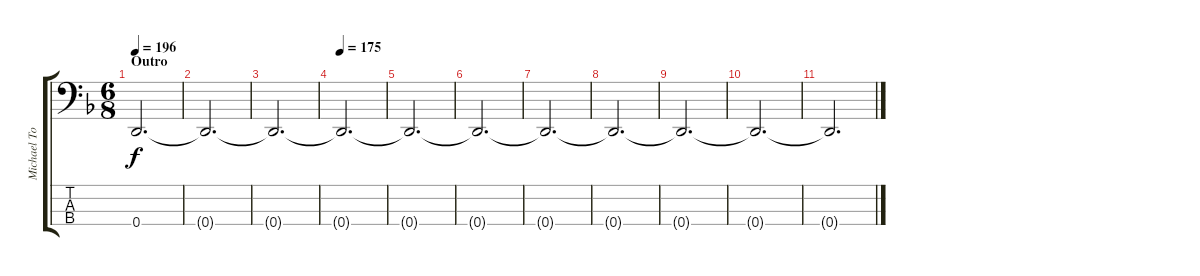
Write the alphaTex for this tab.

\track ("Michael Todd - Bass" "Michael To") {instrument electricbassfinger}
\staff {score tabs}
\tuning (G2 D2 A1 D1) {hide}
\ts (6 8)
\section ("" "Outro")
\tempo 196
\clef f4
\ks f
0.4.2{d dy f} |
0.4{t}.2{d} |
0.4{t}.2{d} |
\tempo 175
0.4{t}.2{d} |
0.4{t}.2{d} |
0.4{t}.2{d} |
0.4{t}.2{d} |
0.4{t}.2{d} |
0.4{t}.2{d} |
0.4{t}.2{d} |
0.4{t}.2{d}
